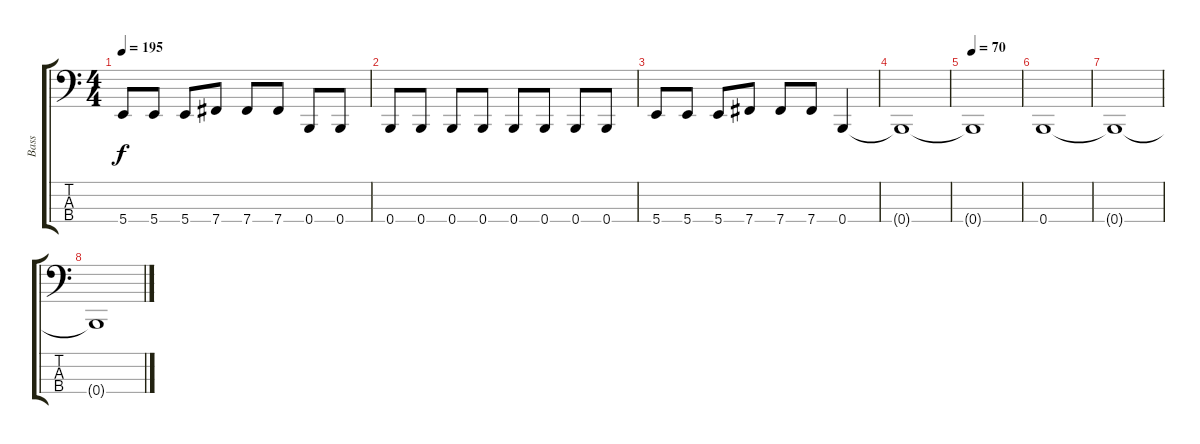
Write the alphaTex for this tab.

\track ("Bass" "Bass") {instrument electricbasspick}
\staff {score tabs}
\tuning (E2 B1 Gb1 B0) {hide}
\ts (4 4)
\tempo 195
\clef f4
\ks c
5.4.8{dy f} 5.4.8 5.4.8 7.4.8 7.4.8 7.4.8 0.4.8 0.4.8 |
0.4.8 0.4.8 0.4.8 0.4.8 0.4.8 0.4.8 0.4.8 0.4.8 |
5.4.8 5.4.8 5.4.8 7.4.8 7.4.8 7.4.8 0.4.4 |
0.4{t}.1 |
\tempo 70
0.4{t}.1 |
0.4.1 |
0.4{t}.1 |
0.4{t}.1
